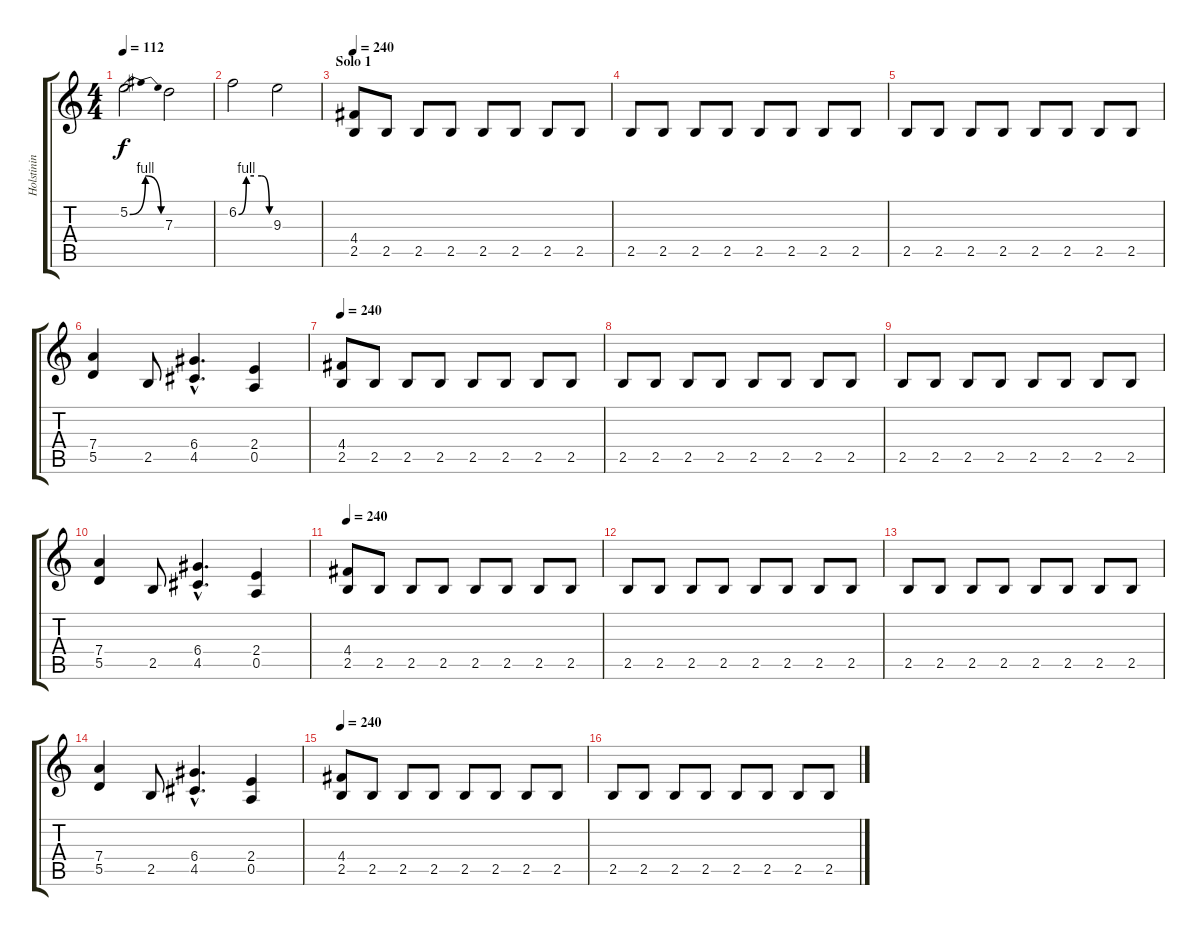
\track ("Holstinin" "Holstinin") {instrument overdrivenguitar}
\staff {score tabs}
\tuning (E4 B3 G3 D3 A2 E2) {hide}
\ts (4 4)
\tempo 112
\clef g2
\ks c
5.2{be (bendrelease 0 0 15 4 30 4 60 0)}.2{dy f} 7.3.2 |
6.2{be (custom 0 0 15 4 30 4 45 4 60 0)}.2 9.3.2 |
\section ("" "Solo 1")
\tempo 240
(4.4 2.5).8{volume 9} 2.5.8 2.5.8 2.5.8 2.5.8 2.5.8 2.5.8 2.5.8 |
2.5.8 2.5.8 2.5.8 2.5.8 2.5.8 2.5.8 2.5.8 2.5.8 |
2.5.8 2.5.8 2.5.8 2.5.8 2.5.8 2.5.8 2.5.8 2.5.8 |
(7.4 5.5).4 2.5.8 (6.4{hac} 4.5{hac}).4{d} (2.4 0.5).4 |
\tempo 240
(4.4 2.5).8 2.5.8 2.5.8 2.5.8 2.5.8 2.5.8 2.5.8 2.5.8 |
2.5.8 2.5.8 2.5.8 2.5.8 2.5.8 2.5.8 2.5.8 2.5.8 |
2.5.8 2.5.8 2.5.8 2.5.8 2.5.8 2.5.8 2.5.8 2.5.8 |
(7.4 5.5).4 2.5.8 (6.4{hac} 4.5{hac}).4{d} (2.4 0.5).4 |
\tempo 240
(4.4 2.5).8 2.5.8 2.5.8 2.5.8 2.5.8 2.5.8 2.5.8 2.5.8 |
2.5.8 2.5.8 2.5.8 2.5.8 2.5.8 2.5.8 2.5.8 2.5.8 |
2.5.8 2.5.8 2.5.8 2.5.8 2.5.8 2.5.8 2.5.8 2.5.8 |
(7.4 5.5).4 2.5.8 (6.4{hac} 4.5{hac}).4{d} (2.4 0.5).4 |
\tempo 240
(4.4 2.5).8 2.5.8 2.5.8 2.5.8 2.5.8 2.5.8 2.5.8 2.5.8 |
2.5.8 2.5.8 2.5.8 2.5.8 2.5.8 2.5.8 2.5.8 2.5.8
